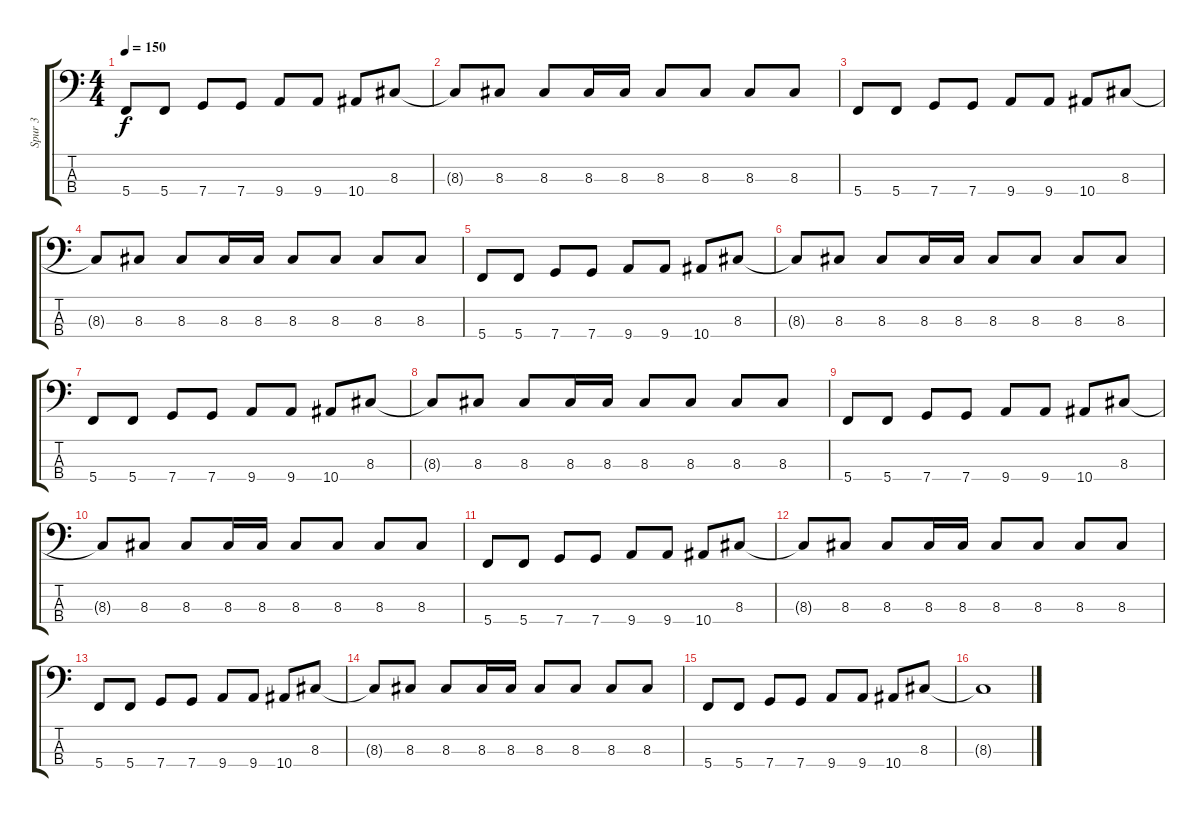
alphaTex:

\track ("Spur 3" "Spur 3") {instrument electricbasspick}
\staff {score tabs}
\tuning (Eb2 Bb1 F1 C1) {hide}
\ts (4 4)
\tempo 150
\clef f4
\ks c
5.4.8{dy f} 5.4.8 7.4.8 7.4.8 9.4.8 9.4.8 10.4.8 8.3.8 |
8.3{t}.8 8.3.8 8.3.8 8.3.16 8.3.16 8.3.8 8.3.8 8.3.8 8.3.8 |
5.4.8 5.4.8 7.4.8 7.4.8 9.4.8 9.4.8 10.4.8 8.3.8 |
8.3{t}.8 8.3.8 8.3.8 8.3.16 8.3.16 8.3.8 8.3.8 8.3.8 8.3.8 |
5.4.8 5.4.8 7.4.8 7.4.8 9.4.8 9.4.8 10.4.8 8.3.8 |
8.3{t}.8 8.3.8 8.3.8 8.3.16 8.3.16 8.3.8 8.3.8 8.3.8 8.3.8 |
5.4.8 5.4.8 7.4.8 7.4.8 9.4.8 9.4.8 10.4.8 8.3.8 |
8.3{t}.8 8.3.8 8.3.8 8.3.16 8.3.16 8.3.8 8.3.8 8.3.8 8.3.8 |
5.4.8 5.4.8 7.4.8 7.4.8 9.4.8 9.4.8 10.4.8 8.3.8 |
8.3{t}.8 8.3.8 8.3.8 8.3.16 8.3.16 8.3.8 8.3.8 8.3.8 8.3.8 |
5.4.8 5.4.8 7.4.8 7.4.8 9.4.8 9.4.8 10.4.8 8.3.8 |
8.3{t}.8 8.3.8 8.3.8 8.3.16 8.3.16 8.3.8 8.3.8 8.3.8 8.3.8 |
5.4.8 5.4.8 7.4.8 7.4.8 9.4.8 9.4.8 10.4.8 8.3.8 |
8.3{t}.8 8.3.8 8.3.8 8.3.16 8.3.16 8.3.8 8.3.8 8.3.8 8.3.8 |
5.4.8 5.4.8 7.4.8 7.4.8 9.4.8 9.4.8 10.4.8 8.3.8 |
8.3{t}.1
